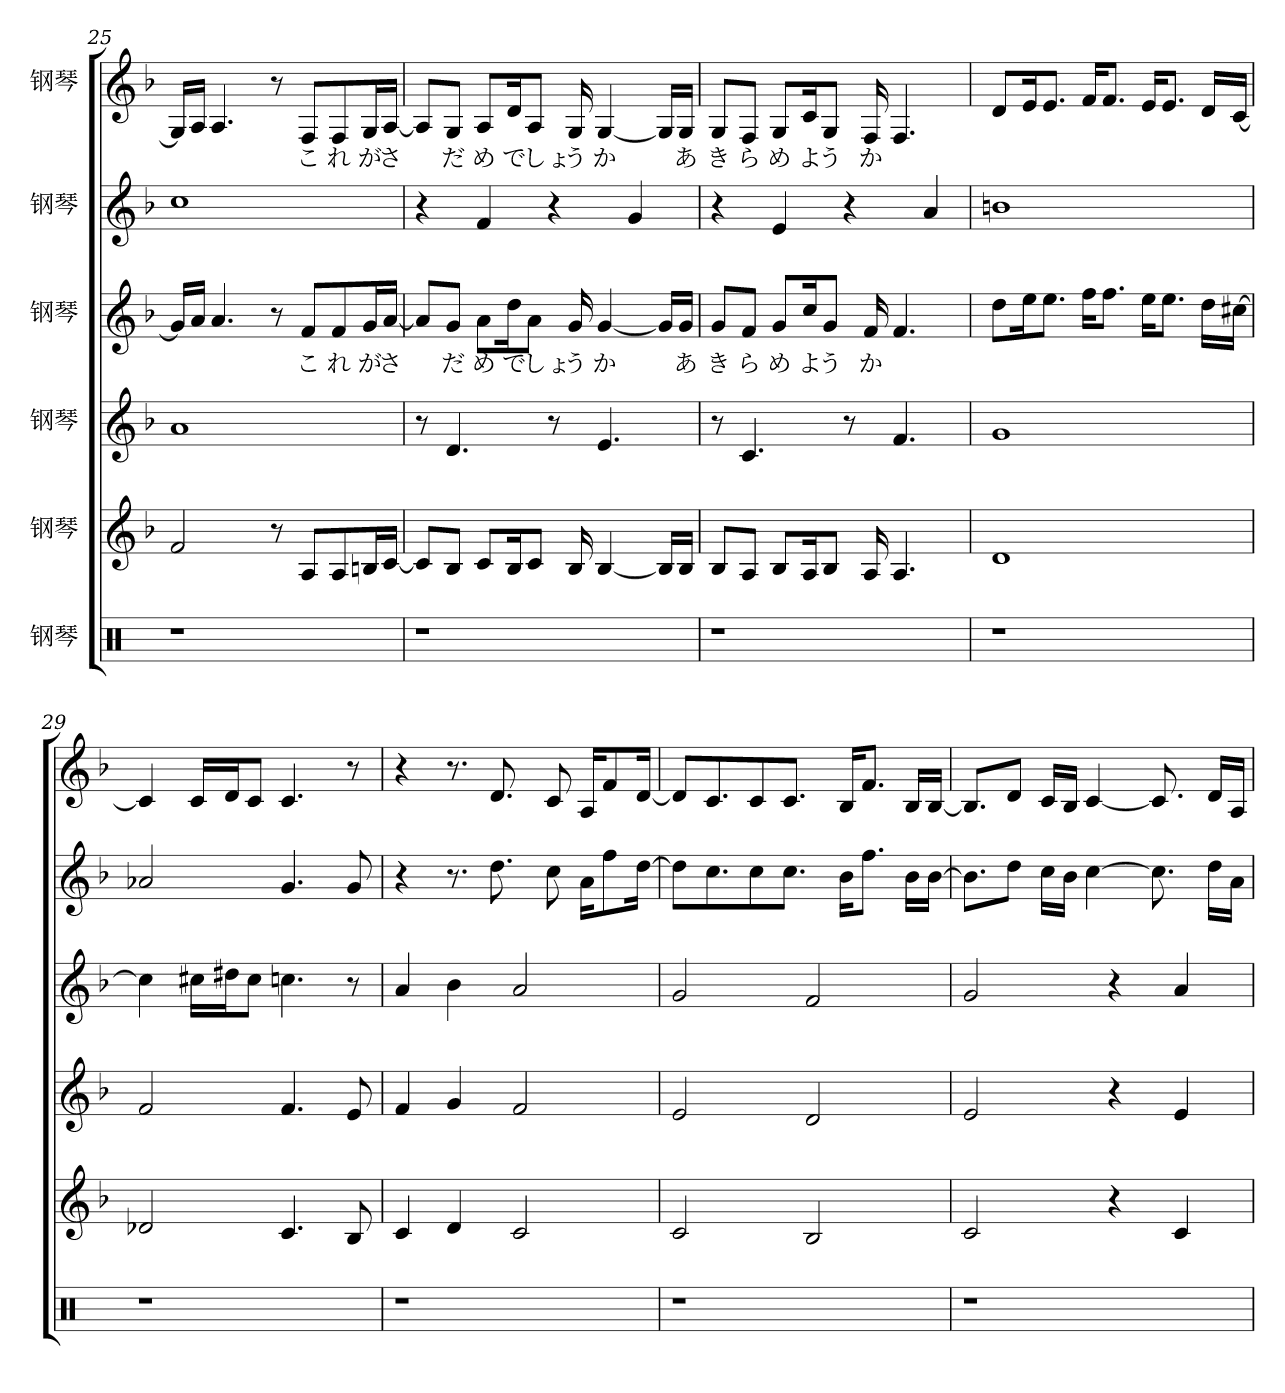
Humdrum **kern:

**kern	**kern	**kern	**kern	**text	**kern	**kern	**text
*part6	*part5	*part4	*part3	*part3	*part2	*part1	*part1
*staff6	*staff5	*staff4	*staff3	*staff3	*staff2	*staff1	*staff1
*I"钢琴	*I"钢琴	*I"钢琴	*I"钢琴	*	*I"钢琴	*I"钢琴	*
*clefX	*clefG2	*clefG2	*clefG2	*	*clefG2	*clefG2	*
*k[]	*k[b-]	*k[b-]	*k[b-]	*	*k[b-]	*k[b-]	*
=25	=25	=25	=25	=25	=25	=25	=25
1r	2f	1a	16gLL]	.	1cc	16GLL]	.
.	.	.	16aJJ	.	.	16AJJ	.
.	.	.	4.a	.	.	4.A	.
.	8r	.	8r	.	.	8r	.
.	8AL	.	8fL	こ	.	8FL	こ
.	8A	.	8f	れ	.	8F	れ
.	16BnL	.	16gL	が	.	16GL	が
.	[16cJJ	.	[16aJJ	さ	.	[16AJJ	さ
=26	=26	=26	=26	=26	=26	=26	=26
1r	8cL]	8r	8aL]	.	4r	8AL]	.
.	8B-J	4.d	8gJ	だ	.	8GJ	だ
.	8cL	.	8aL	め	4f	8AL	め
.	16B-K	.	16ddK	で	.	16dK	で
.	8cJ	.	8aJ	しょ	.	8AJ	しょ
.	.	8r	.	.	4r	.	.
.	16B-	.	16g	う	.	16G	う
.	[4B-	4.e	[4g	か	.	[4G	か
.	.	.	.	.	4g	.	.
.	16B-LL]	.	16gLL]	.	.	16GLL]	.
.	16B-JJ	.	16gJJ	あ	.	16GJJ	あ
=27	=27	=27	=27	=27	=27	=27	=27
1r	8B-L	8r	8gL	き	4r	8GL	き
.	8AJ	4.c	8fJ	ら	.	8FJ	ら
.	8B-L	.	8gL	め	4e	8GL	め
.	16AK	.	16ccK	よ	.	16cK	よ
.	8B-J	.	8gJ	う	.	8GJ	う
.	.	8r	.	.	4r	.	.
.	16A	.	16f	か	.	16F	か
.	4.A	4.f	4.f	.	.	4.F	.
.	.	.	.	.	4a	.	.
=28	=28	=28	=28	=28	=28	=28	=28
1r	1d	1g	8ddL	.	1bn	8dL	.
.	.	.	16eeK	.	.	16eK	.
.	.	.	8.eeJ	.	.	8.eJ	.
.	.	.	16ffKL	.	.	16fKL	.
.	.	.	8.ffJ	.	.	8.fJ	.
.	.	.	16eeKL	.	.	16eKL	.
.	.	.	8.eeJ	.	.	8.eJ	.
.	.	.	16ddLL	.	.	16dLL	.
.	.	.	[16cc#XJJ	.	.	[16cJJ	.
=29	=29	=29	=29	=29	=29	=29	=29
1r	2d-X	2f	4cc#]	.	2a-X	4c]	.
.	.	.	16cc#XLL	.	.	16cLL	.
.	.	.	16dd#XJ	.	.	16dJ	.
.	.	.	8cc#J	.	.	8cJ	.
.	4.c	4.f	4.ccn	.	4.g	4.c	.
.	8B-	8e	8r	.	8g	8r	.
=30	=30	=30	=30	=30	=30	=30	=30
1r	4c	4f	4a	.	4r	4r	.
.	4d	4g	4b-	.	8.r	8.r	.
.	.	.	.	.	8.dd	8.d	.
.	2c	2f	2a	.	.	.	.
.	.	.	.	.	8cc	8c	.
.	.	.	.	.	16aKL	16AKL	.
.	.	.	.	.	8ff	8f	.
.	.	.	.	.	[16ddJk	[16dJk	.
=31	=31	=31	=31	=31	=31	=31	=31
1r	2c	2e	2g	.	8ddL]	8dL]	.
.	.	.	.	.	8.cc	8.c	.
.	.	.	.	.	8cc	8c	.
.	.	.	.	.	8.ccJ	8.cJ	.
.	2B-	2d	2f	.	.	.	.
.	.	.	.	.	16b-KL	16B-KL	.
.	.	.	.	.	8.ffJ	8.fJ	.
.	.	.	.	.	16b-LL	16B-LL	.
.	.	.	.	.	[16b-JJ	[16B-JJ	.
=32	=32	=32	=32	=32	=32	=32	=32
1r	2c	2e	2g	.	8.b-L]	8.B-L]	.
.	.	.	.	.	8ddJ	8dJ	.
.	.	.	.	.	16ccLL	16cLL	.
.	.	.	.	.	16b-JJ	16B-JJ	.
.	.	.	.	.	[4cc	[4c	.
.	4r	4r	4r	.	.	.	.
.	.	.	.	.	8.cc]	8.c]	.
.	4c	4e	4a	.	.	.	.
.	.	.	.	.	16ddLL	16dLL	.
.	.	.	.	.	16aJJ	16AJJ	.
=	=	=	=	=	=	=	=
*-	*-	*-	*-	*-	*-	*-	*-
